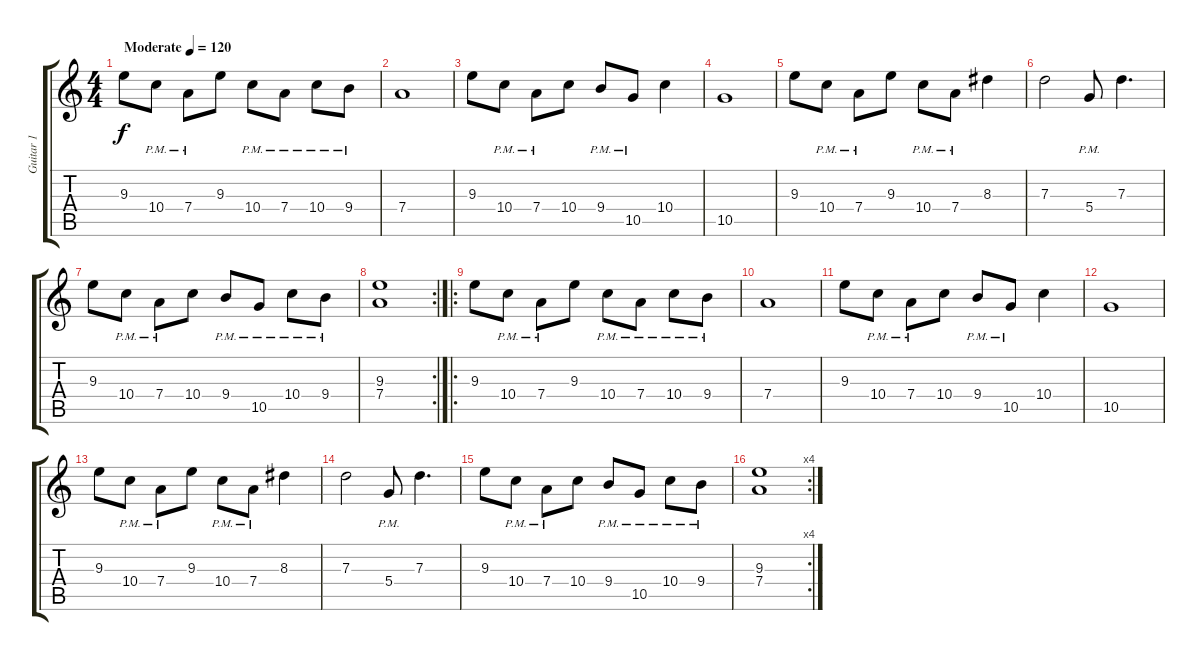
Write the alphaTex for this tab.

\track ("Guitar 1" "Guitar 1") {instrument distortionguitar}
\staff {score tabs}
\tuning (E4 B3 G3 D3 A2 E2) {hide}
\ts (4 4)
\tempo (120 "Moderate")
\clef g2
\ks c
9.3.8{dy f instrument distortionguitar} 10.4{pm}.8 7.4{pm}.8 9.3.8 10.4{pm}.8 7.4{pm}.8 10.4{pm}.8 9.4{pm}.8 |
7.4.1 |
9.3.8 10.4{pm}.8 7.4{pm}.8 10.4.8 9.4{pm}.8 10.5{pm}.8 10.4.4 |
10.5.1 |
9.3.8 10.4{pm}.8 7.4{pm}.8 9.3.8 10.4{pm}.8 7.4{pm}.8 8.3.4 |
7.3.2 5.4{pm}.8 7.3.4{d} |
9.3.8 10.4{pm}.8 7.4{pm}.8 10.4.8 9.4{pm}.8 10.5{pm}.8 10.4{pm}.8 9.4{pm}.8 |
\rc 2
(9.3 7.4).1 |
\ro
9.3.8 10.4{pm}.8 7.4{pm}.8 9.3.8 10.4{pm}.8 7.4{pm}.8 10.4{pm}.8 9.4{pm}.8 |
7.4.1 |
9.3.8 10.4{pm}.8 7.4{pm}.8 10.4.8 9.4{pm}.8 10.5{pm}.8 10.4.4 |
10.5.1 |
9.3.8 10.4{pm}.8 7.4{pm}.8 9.3.8 10.4{pm}.8 7.4{pm}.8 8.3.4 |
7.3.2 5.4{pm}.8 7.3.4{d} |
9.3.8 10.4{pm}.8 7.4{pm}.8 10.4.8 9.4{pm}.8 10.5{pm}.8 10.4{pm}.8 9.4{pm}.8 |
\rc 4
(9.3 7.4).1
